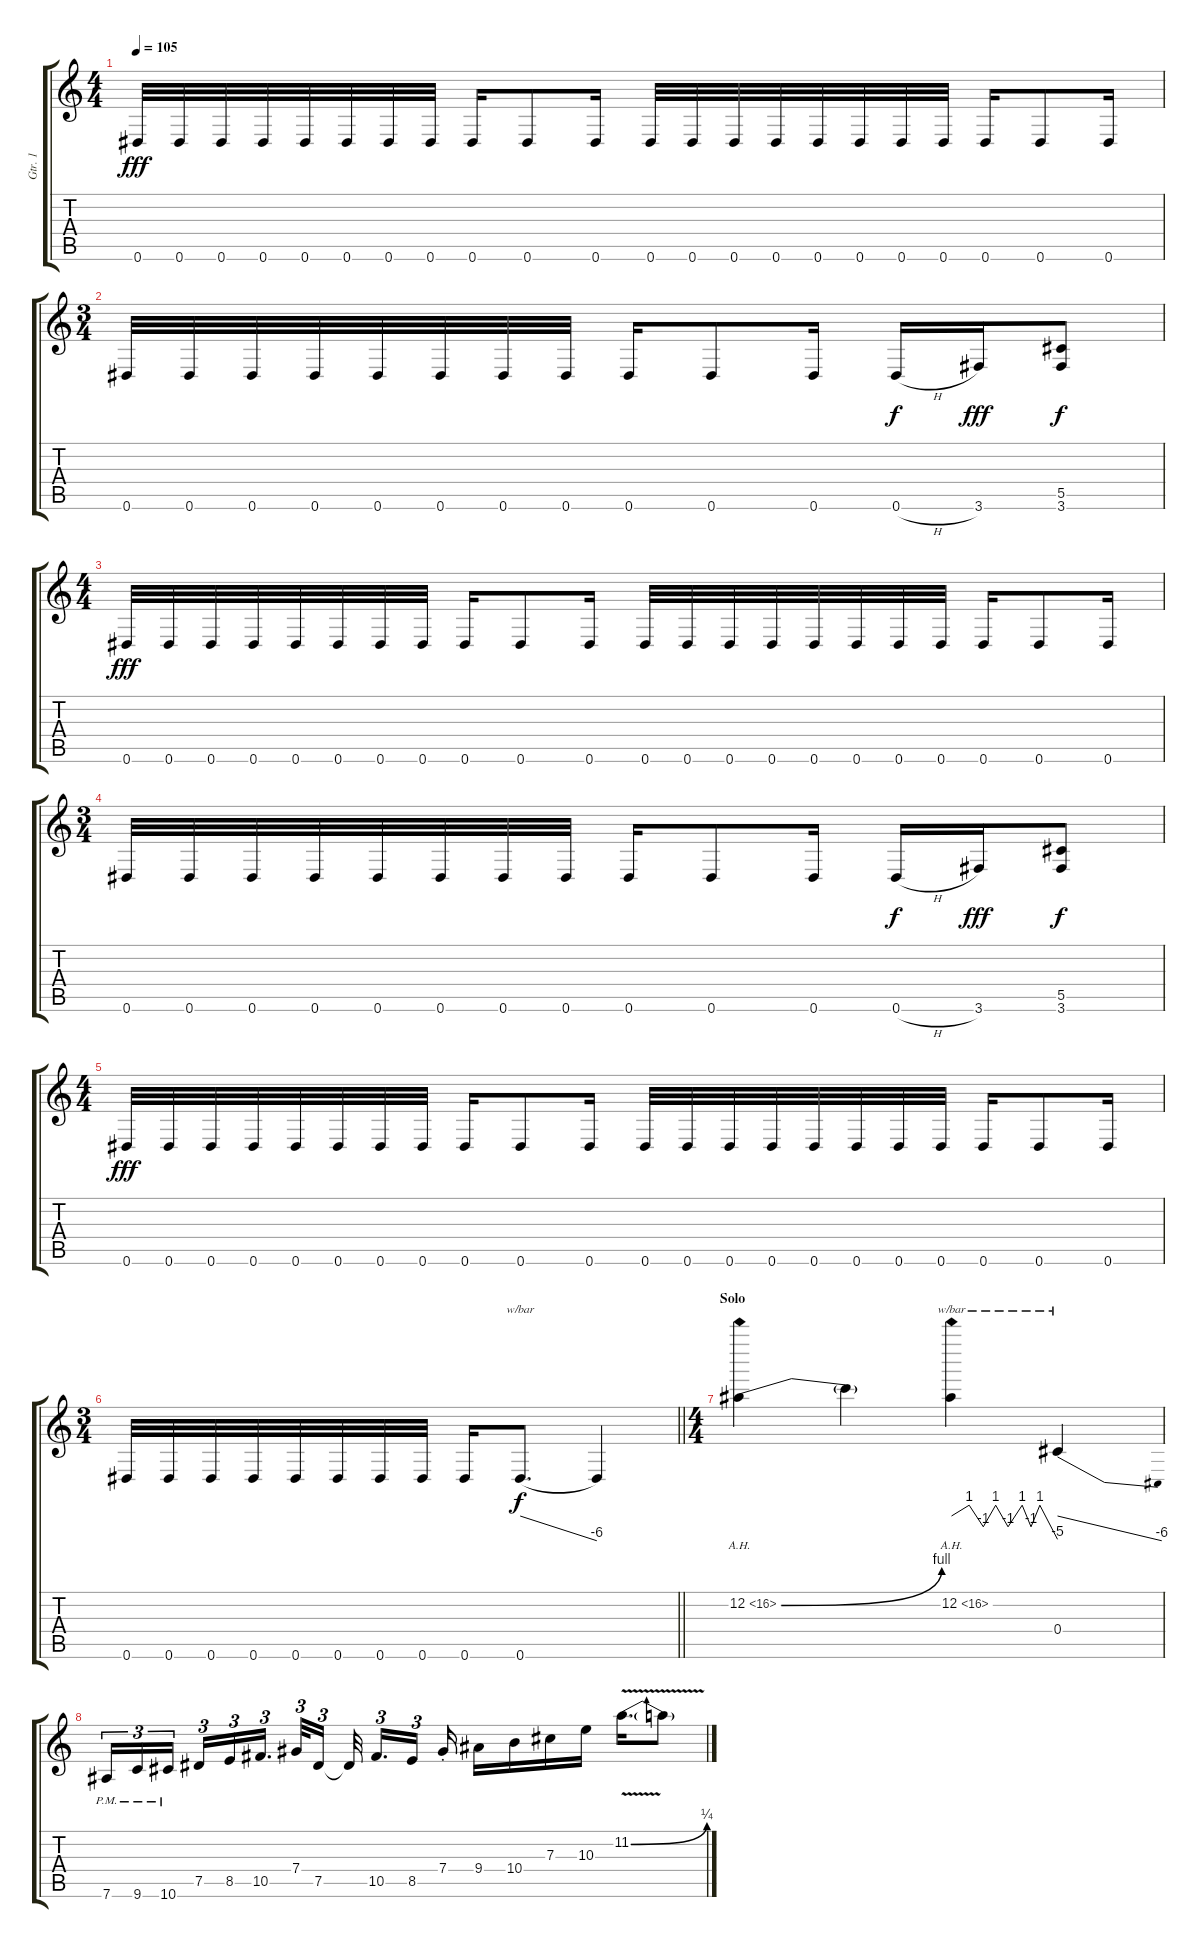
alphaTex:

\track ("Gtr. 1" "Gtr. 1") {instrument overdrivenguitar}
\staff {score tabs}
\tuning (Eb4 Bb3 Gb3 Db3 Ab2 Eb2) {hide}
\ts (4 4)
\tempo 105
\clef g2
\ks c
0.6.32{dy fff} 0.6.32 0.6.32 0.6.32 0.6.32 0.6.32 0.6.32 0.6.32 0.6.16 0.6.8 0.6.16 0.6.32 0.6.32 0.6.32 0.6.32 0.6.32 0.6.32 0.6.32 0.6.32 0.6.16 0.6.8 0.6.16 |
\ts (3 4)
0.6.32 0.6.32 0.6.32 0.6.32 0.6.32 0.6.32 0.6.32 0.6.32 0.6.16 0.6.8 0.6.16 0.6{h}.16{dy f} 3.6.16{dy fff} (5.5 3.6).8{dy f} |
\ts (4 4)
0.6.32{dy fff} 0.6.32 0.6.32 0.6.32 0.6.32 0.6.32 0.6.32 0.6.32 0.6.16 0.6.8 0.6.16 0.6.32 0.6.32 0.6.32 0.6.32 0.6.32 0.6.32 0.6.32 0.6.32 0.6.16 0.6.8 0.6.16 |
\ts (3 4)
0.6.32 0.6.32 0.6.32 0.6.32 0.6.32 0.6.32 0.6.32 0.6.32 0.6.16 0.6.8 0.6.16 0.6{h}.16{dy f} 3.6.16{dy fff} (5.5 3.6).8{dy f} |
\ts (4 4)
0.6.32{dy fff} 0.6.32 0.6.32 0.6.32 0.6.32 0.6.32 0.6.32 0.6.32 0.6.16 0.6.8 0.6.16 0.6.32 0.6.32 0.6.32 0.6.32 0.6.32 0.6.32 0.6.32 0.6.32 0.6.16 0.6.8 0.6.16 |
\ts (3 4)
\barLineRight lightlight
0.6.32 0.6.32 0.6.32 0.6.32 0.6.32 0.6.32 0.6.32 0.6.32 0.6.16 0.6.8{d tbe (dive default 0 0 60 -24) dy f} 0.6{t}.4 |
\ts (4 4)
\section ("" "Solo ")
12.2{be (bend 0 0 60 4) ah 4}.4 12.2{t}.4 12.2{ah 4}.4{tbe (custom default 0 0 10 4 18 -4 25 4 32 -4 40 4 45 -4 50 4 60 -20)} 0.4.4{tbe (dive default 0 0 60 -24)} |
7.6{pm}.16{tu (3 2)} 9.6{pm}.16{tu (3 2)} 10.6{pm}.16{tu (3 2) beam splitsecondary} 7.5.16{tu (3 2)} 8.5.16{tu (3 2)} 10.5.16{d tu (3 2)} 7.4.32{tu (3 2)} 7.5.16{tu (3 2) beam splitsecondary} 7.5{t}.32{beam splitsecondary} 10.5.16{d tu (3 2)} 8.5.16{tu (3 2) beam splitsecondary} 7.4{st}.16 9.4.16 10.4.16 7.3.16 10.3.16 11.2{be (bend 0 0 60 1) v}.16{d} 11.2{t}.8
